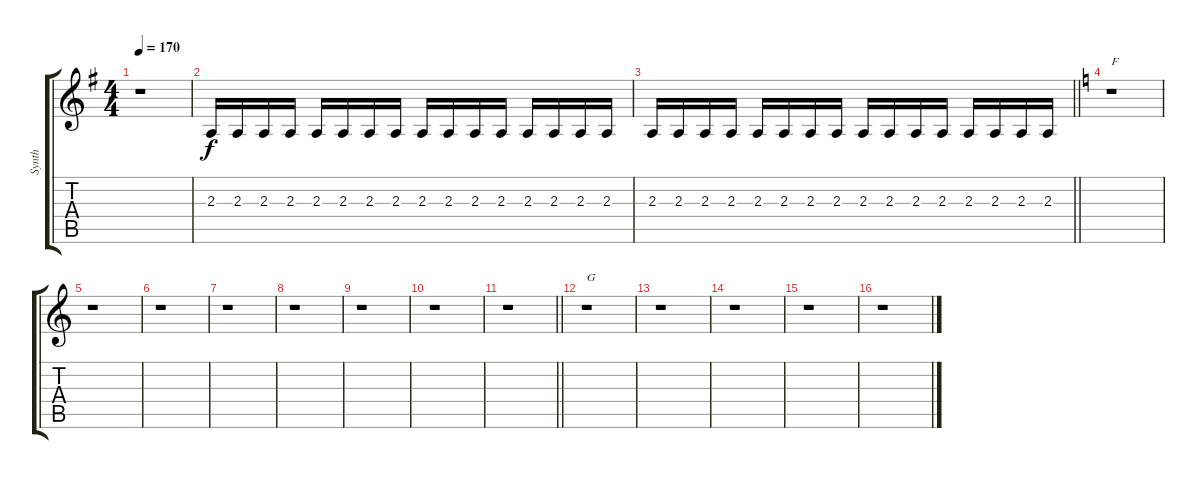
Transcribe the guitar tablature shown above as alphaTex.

\track ("Synth" "Synth") {instrument synthstrings2}
\staff {score tabs}
\tuning (E4 B3 G3 D3 A2 E2) {hide}
\ts (4 4)
\tempo 170
\clef g2
\ks g
r.1{dy f} |
2.3.16 2.3.16 2.3.16 2.3.16 2.3.16 2.3.16 2.3.16 2.3.16 2.3.16 2.3.16 2.3.16 2.3.16 2.3.16 2.3.16 2.3.16 2.3.16 |
\barLineRight lightlight
2.3.16 2.3.16 2.3.16 2.3.16 2.3.16 2.3.16 2.3.16 2.3.16 2.3.16 2.3.16 2.3.16 2.3.16 2.3.16 2.3.16 2.3.16 2.3.16 |
\ks c
r.1{txt "F"} |
r.1 |
r.1 |
r.1 |
r.1 |
r.1 |
r.1 |
\barLineRight lightlight
r.1 |
r.1{txt "G"} |
r.1 |
r.1 |
r.1 |
r.1
